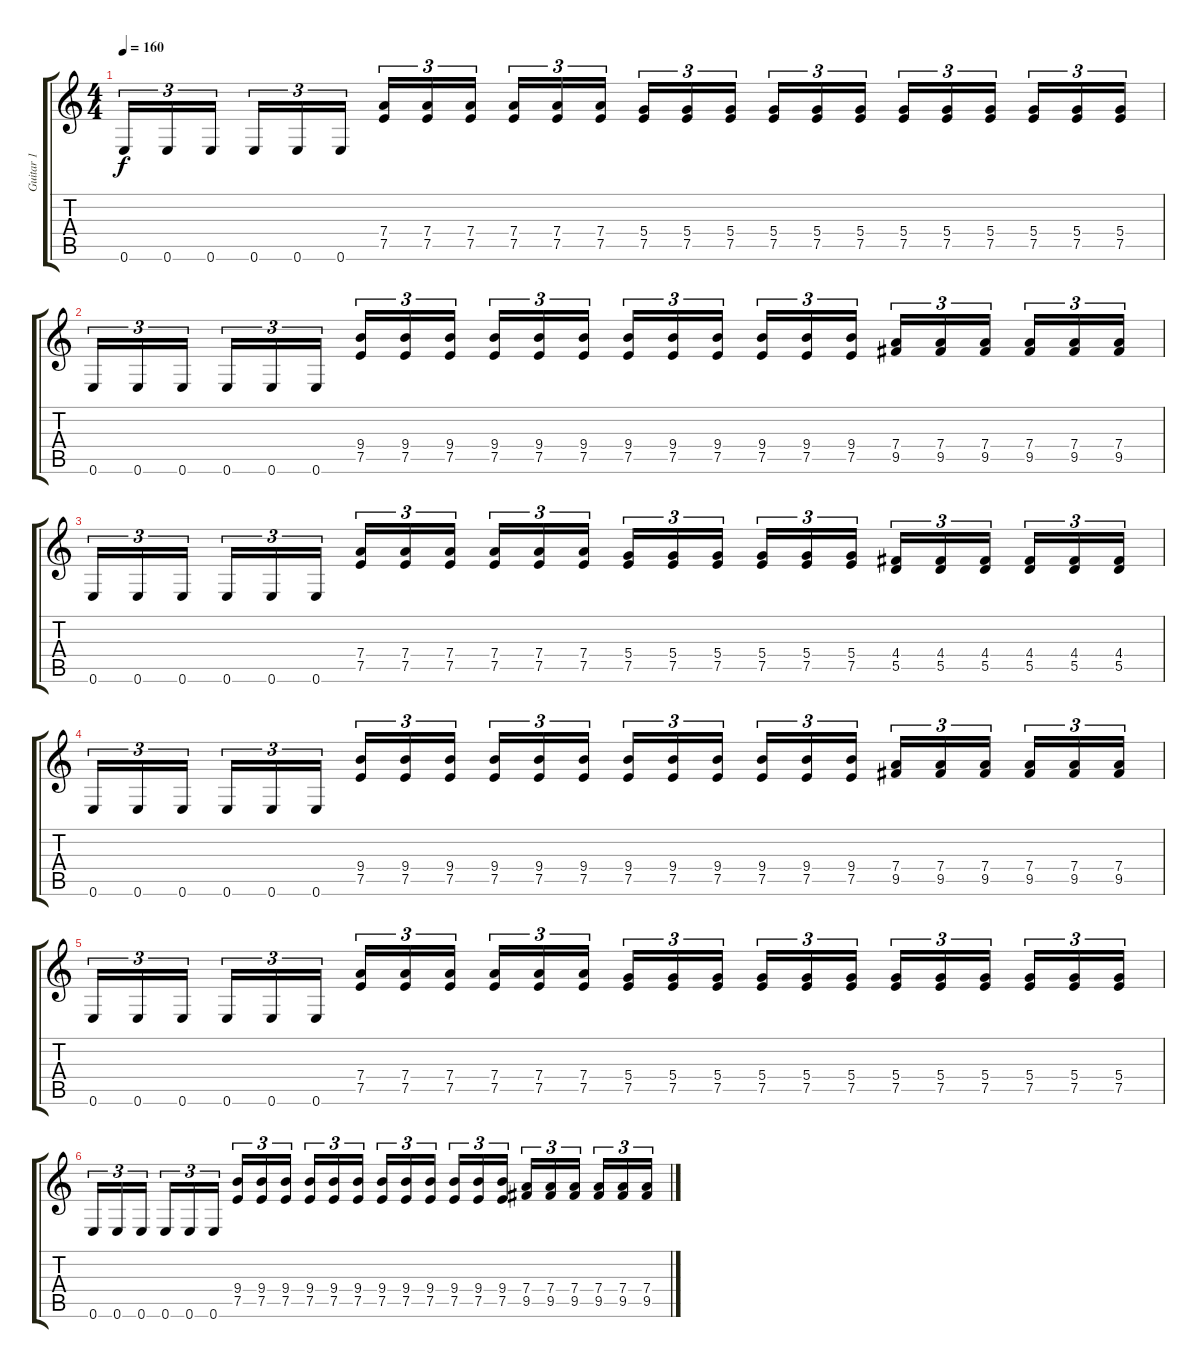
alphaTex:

\track ("Guitar 1" "Guitar 1") {instrument distortionguitar}
\staff {score tabs}
\tuning (E4 B3 G3 D3 A2 E2) {hide}
\ts (4 4)
\tempo 160
\clef g2
\ks c
0.6.16{tu (3 2) dy f} 0.6.16{tu (3 2)} 0.6.16{tu (3 2)} 0.6.16{tu (3 2)} 0.6.16{tu (3 2)} 0.6.16{tu (3 2)} (7.4 7.5).16{tu (3 2)} (7.4 7.5).16{tu (3 2)} (7.4 7.5).16{tu (3 2)} (7.4 7.5).16{tu (3 2)} (7.4 7.5).16{tu (3 2)} (7.4 7.5).16{tu (3 2)} (5.4 7.5).16{tu (3 2)} (5.4 7.5).16{tu (3 2)} (5.4 7.5).16{tu (3 2)} (5.4 7.5).16{tu (3 2)} (5.4 7.5).16{tu (3 2)} (5.4 7.5).16{tu (3 2)} (5.4 7.5).16{tu (3 2)} (5.4 7.5).16{tu (3 2)} (5.4 7.5).16{tu (3 2)} (5.4 7.5).16{tu (3 2)} (5.4 7.5).16{tu (3 2)} (5.4 7.5).16{tu (3 2)} |
0.6.16{tu (3 2)} 0.6.16{tu (3 2)} 0.6.16{tu (3 2)} 0.6.16{tu (3 2)} 0.6.16{tu (3 2)} 0.6.16{tu (3 2)} (9.4 7.5).16{tu (3 2)} (9.4 7.5).16{tu (3 2)} (9.4 7.5).16{tu (3 2)} (9.4 7.5).16{tu (3 2)} (9.4 7.5).16{tu (3 2)} (9.4 7.5).16{tu (3 2)} (9.4 7.5).16{tu (3 2)} (9.4 7.5).16{tu (3 2)} (9.4 7.5).16{tu (3 2)} (9.4 7.5).16{tu (3 2)} (9.4 7.5).16{tu (3 2)} (9.4 7.5).16{tu (3 2)} (7.4 9.5).16{tu (3 2)} (7.4 9.5).16{tu (3 2)} (7.4 9.5).16{tu (3 2)} (7.4 9.5).16{tu (3 2)} (7.4 9.5).16{tu (3 2)} (7.4 9.5).16{tu (3 2)} |
0.6.16{tu (3 2)} 0.6.16{tu (3 2)} 0.6.16{tu (3 2)} 0.6.16{tu (3 2)} 0.6.16{tu (3 2)} 0.6.16{tu (3 2)} (7.4 7.5).16{tu (3 2)} (7.4 7.5).16{tu (3 2)} (7.4 7.5).16{tu (3 2)} (7.4 7.5).16{tu (3 2)} (7.4 7.5).16{tu (3 2)} (7.4 7.5).16{tu (3 2)} (5.4 7.5).16{tu (3 2)} (5.4 7.5).16{tu (3 2)} (5.4 7.5).16{tu (3 2)} (5.4 7.5).16{tu (3 2)} (5.4 7.5).16{tu (3 2)} (5.4 7.5).16{tu (3 2)} (4.4 5.5).16{tu (3 2)} (4.4 5.5).16{tu (3 2)} (4.4 5.5).16{tu (3 2)} (4.4 5.5).16{tu (3 2)} (4.4 5.5).16{tu (3 2)} (4.4 5.5).16{tu (3 2)} |
0.6.16{tu (3 2)} 0.6.16{tu (3 2)} 0.6.16{tu (3 2)} 0.6.16{tu (3 2)} 0.6.16{tu (3 2)} 0.6.16{tu (3 2)} (9.4 7.5).16{tu (3 2)} (9.4 7.5).16{tu (3 2)} (9.4 7.5).16{tu (3 2)} (9.4 7.5).16{tu (3 2)} (9.4 7.5).16{tu (3 2)} (9.4 7.5).16{tu (3 2)} (9.4 7.5).16{tu (3 2)} (9.4 7.5).16{tu (3 2)} (9.4 7.5).16{tu (3 2)} (9.4 7.5).16{tu (3 2)} (9.4 7.5).16{tu (3 2)} (9.4 7.5).16{tu (3 2)} (7.4 9.5).16{tu (3 2)} (7.4 9.5).16{tu (3 2)} (7.4 9.5).16{tu (3 2)} (7.4 9.5).16{tu (3 2)} (7.4 9.5).16{tu (3 2)} (7.4 9.5).16{tu (3 2)} |
0.6.16{tu (3 2)} 0.6.16{tu (3 2)} 0.6.16{tu (3 2)} 0.6.16{tu (3 2)} 0.6.16{tu (3 2)} 0.6.16{tu (3 2)} (7.4 7.5).16{tu (3 2)} (7.4 7.5).16{tu (3 2)} (7.4 7.5).16{tu (3 2)} (7.4 7.5).16{tu (3 2)} (7.4 7.5).16{tu (3 2)} (7.4 7.5).16{tu (3 2)} (5.4 7.5).16{tu (3 2)} (5.4 7.5).16{tu (3 2)} (5.4 7.5).16{tu (3 2)} (5.4 7.5).16{tu (3 2)} (5.4 7.5).16{tu (3 2)} (5.4 7.5).16{tu (3 2)} (5.4 7.5).16{tu (3 2)} (5.4 7.5).16{tu (3 2)} (5.4 7.5).16{tu (3 2)} (5.4 7.5).16{tu (3 2)} (5.4 7.5).16{tu (3 2)} (5.4 7.5).16{tu (3 2)} |
0.6.16{tu (3 2)} 0.6.16{tu (3 2)} 0.6.16{tu (3 2)} 0.6.16{tu (3 2)} 0.6.16{tu (3 2)} 0.6.16{tu (3 2)} (9.4 7.5).16{tu (3 2)} (9.4 7.5).16{tu (3 2)} (9.4 7.5).16{tu (3 2)} (9.4 7.5).16{tu (3 2)} (9.4 7.5).16{tu (3 2)} (9.4 7.5).16{tu (3 2)} (9.4 7.5).16{tu (3 2)} (9.4 7.5).16{tu (3 2)} (9.4 7.5).16{tu (3 2)} (9.4 7.5).16{tu (3 2)} (9.4 7.5).16{tu (3 2)} (9.4 7.5).16{tu (3 2)} (7.4 9.5).16{tu (3 2)} (7.4 9.5).16{tu (3 2)} (7.4 9.5).16{tu (3 2)} (7.4 9.5).16{tu (3 2)} (7.4 9.5).16{tu (3 2)} (7.4 9.5).16{tu (3 2)}
